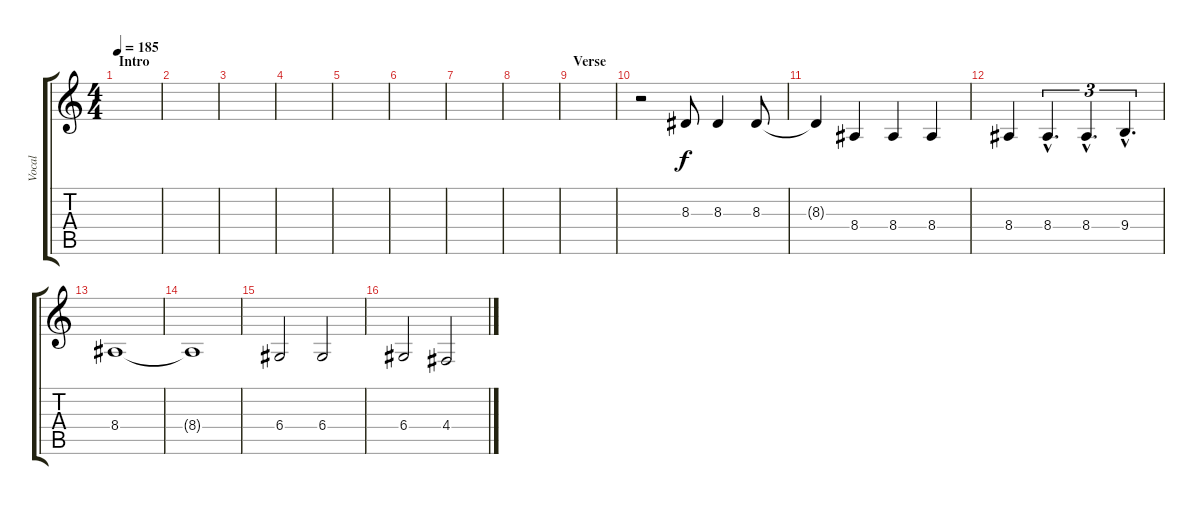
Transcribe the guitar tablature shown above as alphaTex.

\track ("Vocal" "Vocal") {instrument tenorsax}
\staff {score tabs}
\tuning (E4 B3 G3 D3 A2 E2) {hide}
\ts (4 4)
\section ("" "Intro")
\tempo 185
\clef g2
\ks c
|
|
|
|
|
|
|
|
\section ("" "Verse")
|
r.2 8.3.8 8.3.4 8.3.8 |
8.3{t}.4 8.4.4 8.4.4 8.4.4 |
8.4.4 8.4{hac}.4{d tu (3 2)} 8.4{hac}.4{d tu (3 2)} 9.4{hac}.4{d tu (3 2)} |
8.4.1 |
8.4{t}.1 |
6.4.2 6.4.2 |
6.4.2 4.4.2
